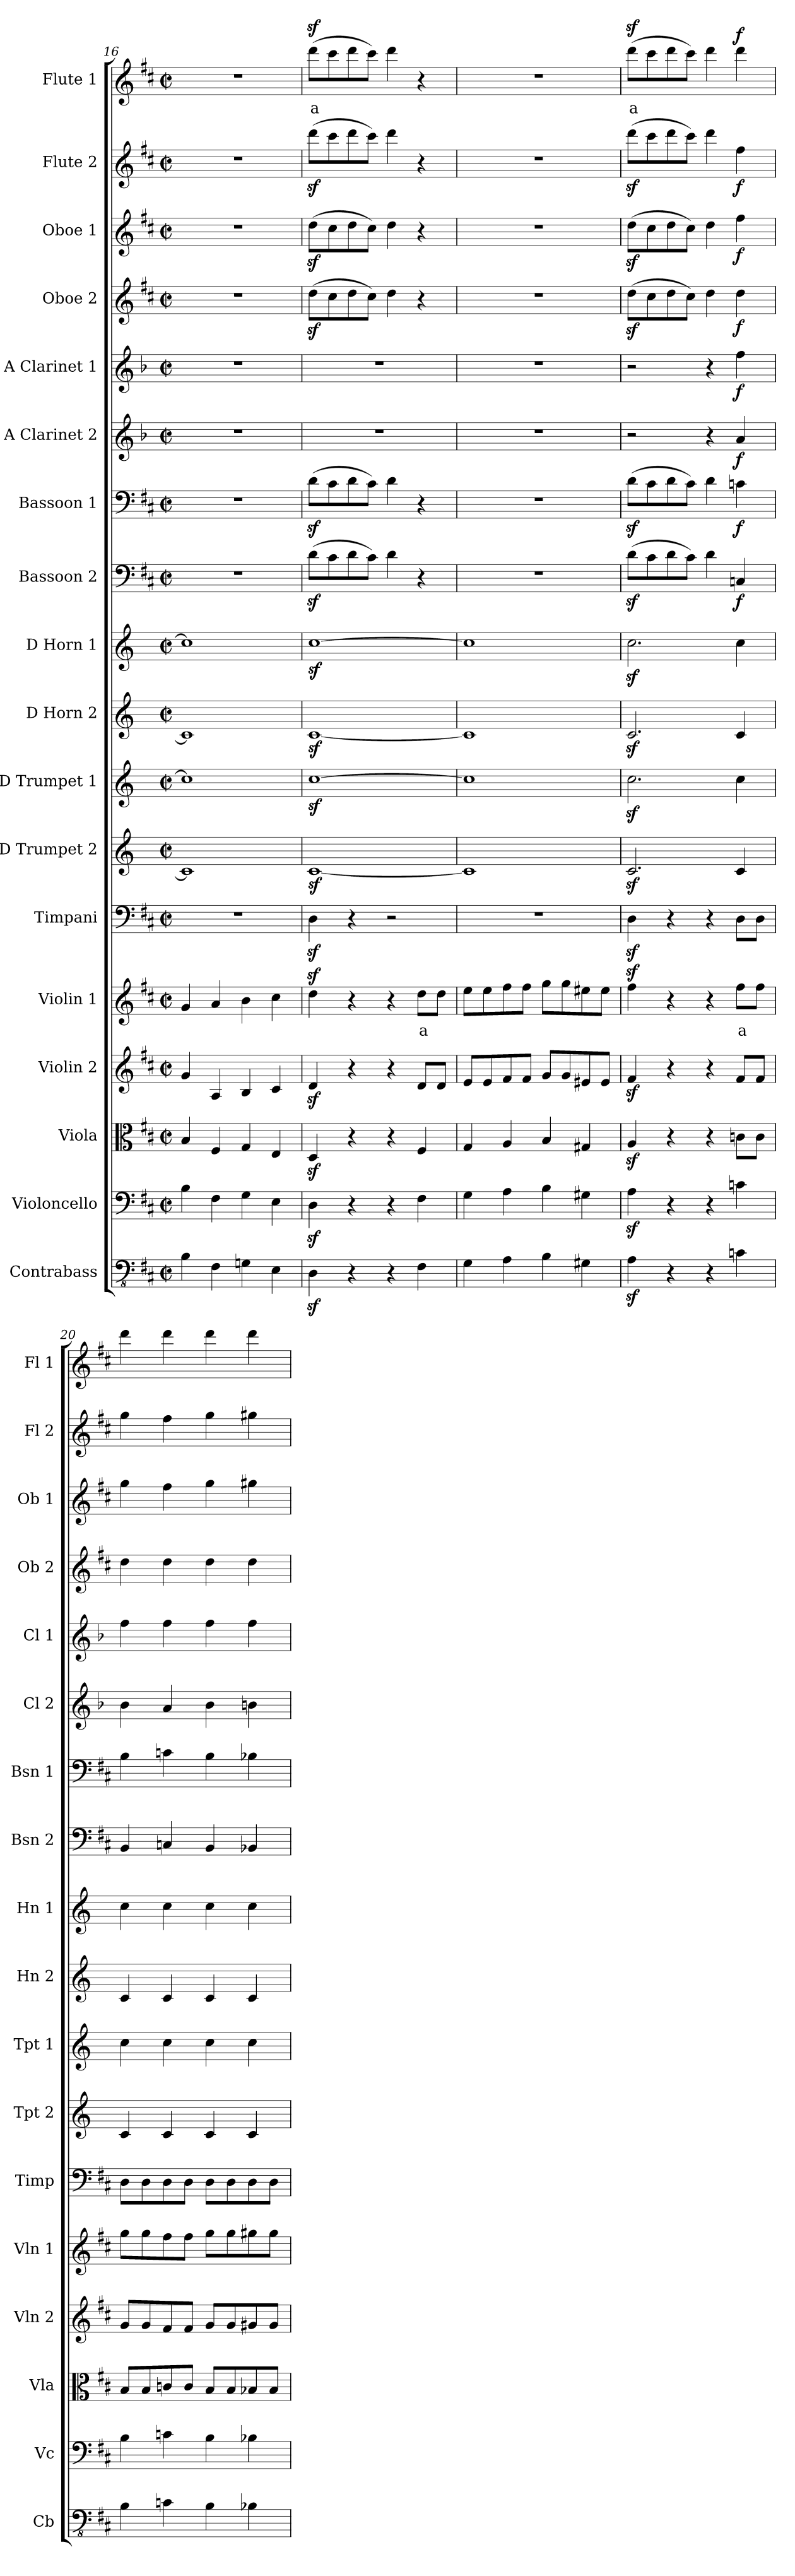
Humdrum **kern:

**kern	**kern	**kern	**kern	**kern	**text	**kern	**kern	**kern	**kern	**kern	**kern	**dynam	**kern	**dynam	**kern	**dynam	**kern	**dynam	**kern	**dynam	**kern	**dynam	**kern	**dynam	**kern	**text	**dynam
*part18	*part17	*part16	*part15	*part14	*part14	*part13	*part12	*part11	*part10	*part9	*part8	*part8	*part7	*part7	*part6	*part6	*part5	*part5	*part4	*part4	*part3	*part3	*part2	*part2	*part1	*part1	*part1
*staff18	*staff17	*staff16	*staff15	*staff14	*staff14	*staff13	*staff12	*staff11	*staff10	*staff9	*staff8	*staff8	*staff7	*staff7	*staff6	*staff6	*staff5	*staff5	*staff4	*staff4	*staff3	*staff3	*staff2	*staff2	*staff1	*staff1	*staff1
*I"Contrabass	*I"Violoncello	*I"Viola	*I"Violin 2	*I"Violin 1	*	*I"Timpani	*I"D Trumpet 2	*I"D Trumpet 1	*I"D Horn 2	*I"D Horn 1	*I"Bassoon 2	*	*I"Bassoon 1	*	*I"A Clarinet 2	*	*I"A Clarinet 1	*	*I"Oboe 2	*	*I"Oboe 1	*	*I"Flute 2	*	*I"Flute 1	*	*
*I'Cb	*I'Vc	*I'Vla	*I'Vln 2	*I'Vln 1	*	*I'Timp	*I'Tpt 2	*I'Tpt 1	*I'Hn 2	*I'Hn 1	*I'Bsn 2	*	*I'Bsn 1	*	*I'Cl 2	*	*I'Cl 1	*	*I'Ob 2	*	*I'Ob 1	*	*I'Fl 2	*	*I'Fl 1	*	*
*clefFv4	*clefF4	*clefC3	*clefG2	*clefG2	*	*clefF4	*clefG2	*clefG2	*clefG2	*clefG2	*clefF4	*	*clefF4	*	*clefG2	*	*clefG2	*	*clefG2	*	*clefG2	*	*clefG2	*	*clefG2	*	*
*	*	*	*	*	*	*	*ITrd-1c-2	*ITrd-1c-2	*ITrd6c10	*ITrd6c10	*	*	*	*	*ITrd2c3	*	*ITrd2c3	*	*	*	*	*	*	*	*	*	*
*k[f#c#]	*k[f#c#]	*k[f#c#]	*k[f#c#]	*k[f#c#]	*	*k[f#c#]	*k[f#c#]	*k[f#c#]	*k[f#c#]	*k[f#c#]	*k[f#c#]	*	*k[f#c#]	*	*k[f#c#]	*	*k[f#c#]	*	*k[f#c#]	*	*k[f#c#]	*	*k[f#c#]	*	*k[f#c#]	*	*
*M2/2	*M2/2	*M2/2	*M2/2	*M2/2	*	*M2/2	*M2/2	*M2/2	*M2/2	*M2/2	*M2/2	*	*M2/2	*	*M2/2	*	*M2/2	*	*M2/2	*	*M2/2	*	*M2/2	*	*M2/2	*	*
*met(c|)	*met(c|)	*met(c|)	*met(c|)	*met(c|)	*	*met(c|)	*met(c|)	*met(c|)	*met(c|)	*met(c|)	*met(c|)	*	*met(c|)	*	*met(c|)	*	*met(c|)	*	*met(c|)	*	*met(c|)	*	*met(c|)	*	*met(c|)	*	*
=16	=16	=16	=16	=16	=16	=16	=16	=16	=16	=16	=16	=16	=16	=16	=16	=16	=16	=16	=16	=16	=16	=16	=16	=16	=16	=16	=16
4BB\	4B\	4B/	4g/	4g/	.	1r	1d]	1dd]	1D]	1d]	1r	.	1r	.	1r	.	1r	.	1r	.	1r	.	1r	.	1r	.	.
4FF#\	4F#\	4F#/	4A/	4a/	.	.	.	.	.	.	.	.	.	.	.	.	.	.	.	.	.	.	.	.	.	.	.
4GGn\	4G\	4G/	4B/	4b\	.	.	.	.	.	.	.	.	.	.	.	.	.	.	.	.	.	.	.	.	.	.	.
4EE\	4E\	4E/	4c#/	4cc#\	.	.	.	.	.	.	.	.	.	.	.	.	.	.	.	.	.	.	.	.	.	.	.
=17	=17	=17	=17	=17	=17	=17	=17	=17	=17	=17	=17	=17	=17	=17	=17	=17	=17	=17	=17	=17	=17	=17	=17	=17	=17	=17	=17
!	!	!	!	!	!	!	!	!	!	!	!	!	!	!	!	!	!	!	!	!	!	!	!	!	!	!LO:LY:b:color=#FF0000	!
4DDz<\	4Dz<\	4Dz</	4dz</	4ddz<\	.	4Dz<\	[1dz<	[1ddz<	[1Dz<	[1dz<	(8dz<\L	.	(8dz<\L	.	1r	.	1r	.	(8ddz<\L	.	(8ddz<\L	.	(8dddz<\L	.	(8dddz<\L	a	.
.	.	.	.	.	.	.	.	.	.	.	8c#\	.	8c#\	.	.	.	.	.	8cc#\	.	8cc#\	.	8ccc#\	.	8ccc#\	.	.
4r	4r	4r	4r	4r	.	4r	.	.	.	.	8d\	.	8d\	.	.	.	.	.	8dd\	.	8dd\	.	8ddd\	.	8ddd\	.	.
.	.	.	.	.	.	.	.	.	.	.	8c#\J)	.	8c#\J)	.	.	.	.	.	8cc#\J)	.	8cc#\J)	.	8ccc#\J)	.	8ccc#\J)	.	.
4r	4r	4r	4r	4r	.	2r	.	.	.	.	4d\	.	4d\	.	.	.	.	.	4dd\	.	4dd\	.	4ddd\	.	4ddd\	.	.
!	!	!	!	!	!LO:LY:b:color=#FF0000	!	!	!	!	!	!	!	!	!	!	!	!	!	!	!	!	!	!	!	!	!	!
4FF#\	4F#\	4F#/	8d/L	8dd\L	a	.	.	.	.	.	4r	.	4r	.	.	.	.	.	4r	.	4r	.	4r	.	4r	.	.
.	.	.	8d/J	8dd\J	.	.	.	.	.	.	.	.	.	.	.	.	.	.	.	.	.	.	.	.	.	.	.
!!LO:PB:g=z
=18	=18	=18	=18	=18	=18	=18	=18	=18	=18	=18	=18	=18	=18	=18	=18	=18	=18	=18	=18	=18	=18	=18	=18	=18	=18	=18	=18
4GG\	4G\	4G/	8e/L	8ee\L	.	1r	1d]	1dd]	1D]	1d]	1r	.	1r	.	1r	.	1r	.	1r	.	1r	.	1r	.	1r	.	.
.	.	.	8e/	8ee\	.	.	.	.	.	.	.	.	.	.	.	.	.	.	.	.	.	.	.	.	.	.	.
4AA\	4A\	4A/	8f#/	8ff#\	.	.	.	.	.	.	.	.	.	.	.	.	.	.	.	.	.	.	.	.	.	.	.
.	.	.	8f#/J	8ff#\J	.	.	.	.	.	.	.	.	.	.	.	.	.	.	.	.	.	.	.	.	.	.	.
4BB\	4B\	4B/	8g/L	8gg\L	.	.	.	.	.	.	.	.	.	.	.	.	.	.	.	.	.	.	.	.	.	.	.
.	.	.	8g/	8gg\	.	.	.	.	.	.	.	.	.	.	.	.	.	.	.	.	.	.	.	.	.	.	.
4GG#X\	4G#X\	4G#X/	8e#X/	8ee#X\	.	.	.	.	.	.	.	.	.	.	.	.	.	.	.	.	.	.	.	.	.	.	.
.	.	.	8e#/J	8ee#\J	.	.	.	.	.	.	.	.	.	.	.	.	.	.	.	.	.	.	.	.	.	.	.
=19	=19	=19	=19	=19	=19	=19	=19	=19	=19	=19	=19	=19	=19	=19	=19	=19	=19	=19	=19	=19	=19	=19	=19	=19	=19	=19	=19
!	!	!	!	!	!	!	!	!	!	!	!	!	!	!	!	!	!	!	!	!	!	!	!	!	!	!LO:LY:b:color=#FF0000	!
4AAz<\	4Az<\	4Az</	4f#z</	4ff#z<\	.	4Dz<\	2.dz</	2.ddz<\	2.Dz</	2.dz<\	(8dz<\L	.	(8dz<\L	.	2r	.	2r	.	(8ddz<\L	.	(8ddz<\L	.	(8dddz<\L	.	(8dddz<\L	a	.
.	.	.	.	.	.	.	.	.	.	.	8c#\	.	8c#\	.	.	.	.	.	8cc#\	.	8cc#\	.	8ccc#\	.	8ccc#\	.	.
4r	4r	4r	4r	4r	.	4r	.	.	.	.	8d\	.	8d\	.	.	.	.	.	8dd\	.	8dd\	.	8ddd\	.	8ddd\	.	.
.	.	.	.	.	.	.	.	.	.	.	8c#\J)	.	8c#\J)	.	.	.	.	.	8cc#\J)	.	8cc#\J)	.	8ccc#\J)	.	8ccc#\J)	.	.
4r	4r	4r	4r	4r	.	4r	.	.	.	.	4d\	.	4d\	.	4r	.	4r	.	4dd\	.	4dd\	.	4ddd\	.	4ddd\	.	.
!	!	!	!	!	!LO:LY:b:color=#FF0000	!	!	!	!	!	!	!LO:DY:b	!	!LO:DY:b	!	!LO:DY:b	!	!LO:DY:b	!	!LO:DY:b	!	!LO:DY:b	!	!LO:DY:b	!	!	!LO:DY:b
4Cn\	4cn\	8cn\L	8f#/L	8ff#\L	a	8D\L	4d/	4dd\	4D/	4d\	4Cn/	f	4cn\	f	4f#/	f	4dd\	f	4dd\	f	4ff#\	f	4ff#\	f	4ddd\	.	f
.	.	8c\J	8f#/J	8ff#\J	.	8D\J	.	.	.	.	.	.	.	.	.	.	.	.	.	.	.	.	.	.	.	.	.
=20	=20	=20	=20	=20	=20	=20	=20	=20	=20	=20	=20	=20	=20	=20	=20	=20	=20	=20	=20	=20	=20	=20	=20	=20	=20	=20	=20
4BB\	4B\	8B/L	8g/L	8gg\L	.	8D\L	4d/	4dd\	4D/	4d\	4BB/	.	4B\	.	4g\	.	4dd\	.	4dd\	.	4gg\	.	4gg\	.	4ddd\	.	.
.	.	8B/	8g/	8gg\	.	8D\	.	.	.	.	.	.	.	.	.	.	.	.	.	.	.	.	.	.	.	.	.
4Cn\	4cn\	8cn/	8f#/	8ff#\	.	8D\	4d/	4dd\	4D/	4d\	4Cn/	.	4cn\	.	4f#/	.	4dd\	.	4dd\	.	4ff#\	.	4ff#\	.	4ddd\	.	.
.	.	8c/J	8f#/J	8ff#\J	.	8D\J	.	.	.	.	.	.	.	.	.	.	.	.	.	.	.	.	.	.	.	.	.
4BB\	4B\	8B/L	8g/L	8gg\L	.	8D\L	4d/	4dd\	4D/	4d\	4BB/	.	4B\	.	4g\	.	4dd\	.	4dd\	.	4gg\	.	4gg\	.	4ddd\	.	.
.	.	8B/	8g/	8gg\	.	8D\	.	.	.	.	.	.	.	.	.	.	.	.	.	.	.	.	.	.	.	.	.
4BB-X\	4B-X\	8B-X/	8g#X/	8gg#X\	.	8D\	4d/	4dd\	4D/	4d\	4BB-X/	.	4B-X\	.	4g#X\	.	4dd\	.	4dd\	.	4gg#X\	.	4gg#X\	.	4ddd\	.	.
.	.	8B-/J	8g#/J	8gg#\J	.	8D\J	.	.	.	.	.	.	.	.	.	.	.	.	.	.	.	.	.	.	.	.	.
=	=	=	=	=	=	=	=	=	=	=	=	=	=	=	=	=	=	=	=	=	=	=	=	=	=	=	=
*-	*-	*-	*-	*-	*-	*-	*-	*-	*-	*-	*-	*-	*-	*-	*-	*-	*-	*-	*-	*-	*-	*-	*-	*-	*-	*-	*-
